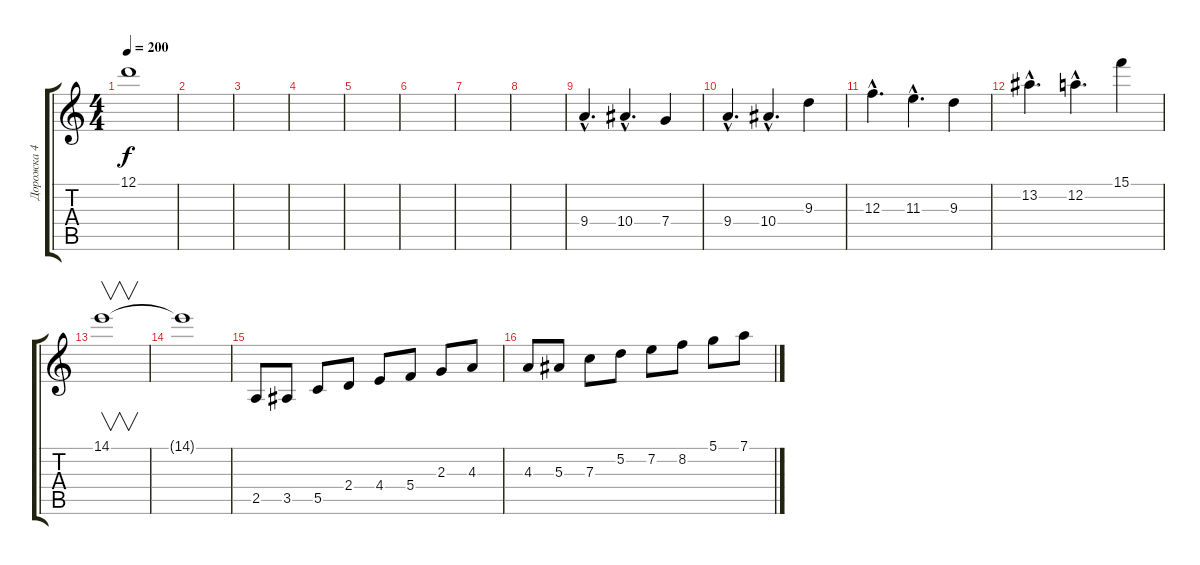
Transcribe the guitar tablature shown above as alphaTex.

\track ("Дорожка 4" "Дорожка 4") {instrument acousticguitarsteel}
\staff {score tabs}
\tuning (D4 A3 F3 C3 G2 D2) {hide}
\ts (4 4)
\tempo 200
\clef g2
\ks c
12.1.1{dy f} |
|
|
|
|
|
|
|
9.4{hac}.4{d} 10.4{hac}.4{d} 7.4.4 |
9.4{hac}.4{d} 10.4{hac}.4{d} 9.3.4 |
12.3{hac}.4{d} 11.3{hac}.4{d} 9.3.4 |
13.2{hac}.4{d} 12.2{hac}.4{d} 15.1.4 |
14.1.1{v} |
14.1{t}.1 |
2.5.8 3.5.8 5.5.8 2.4.8 4.4.8 5.4.8 2.3.8 4.3.8 |
4.3.8 5.3.8 7.3.8 5.2.8 7.2.8 8.2.8 5.1.8 7.1.8
